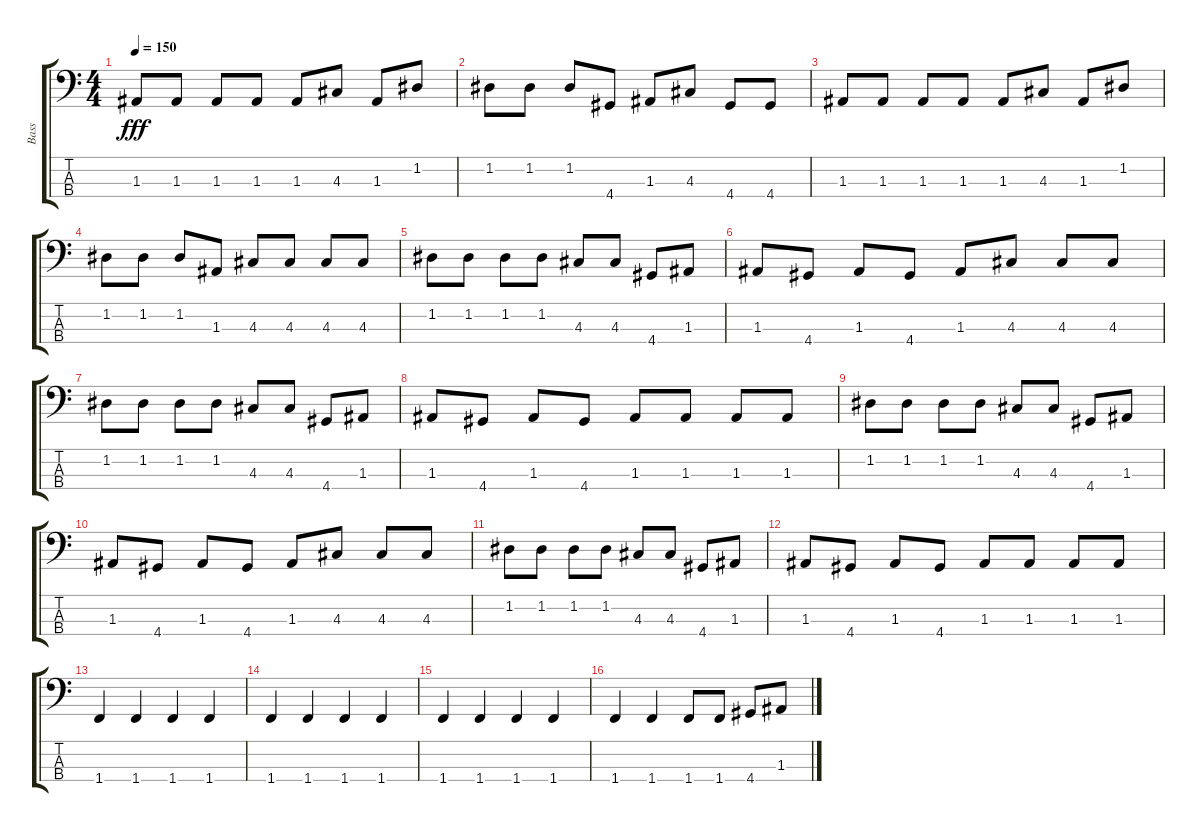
\track ("Bass" "Bass") {instrument electricbassfinger}
\staff {score tabs}
\tuning (G2 D2 A1 E1) {hide}
\ts (4 4)
\tempo 150
\clef f4
\ks c
1.3.8{dy fff} 1.3.8 1.3.8 1.3.8 1.3.8 4.3.8 1.3.8 1.2.8 |
1.2.8 1.2.8 1.2.8 4.4.8 1.3.8 4.3.8 4.4.8 4.4.8 |
1.3.8 1.3.8 1.3.8 1.3.8 1.3.8 4.3.8 1.3.8 1.2.8 |
1.2.8 1.2.8 1.2.8 1.3.8 4.3.8 4.3.8 4.3.8 4.3.8 |
1.2.8 1.2.8 1.2.8 1.2.8 4.3.8 4.3.8 4.4.8 1.3.8 |
1.3.8 4.4.8 1.3.8 4.4.8 1.3.8 4.3.8 4.3.8 4.3.8 |
1.2.8 1.2.8 1.2.8 1.2.8 4.3.8 4.3.8 4.4.8 1.3.8 |
1.3.8 4.4.8 1.3.8 4.4.8 1.3.8 1.3.8 1.3.8 1.3.8 |
1.2.8 1.2.8 1.2.8 1.2.8 4.3.8 4.3.8 4.4.8 1.3.8 |
1.3.8 4.4.8 1.3.8 4.4.8 1.3.8 4.3.8 4.3.8 4.3.8 |
1.2.8 1.2.8 1.2.8 1.2.8 4.3.8 4.3.8 4.4.8 1.3.8 |
1.3.8 4.4.8 1.3.8 4.4.8 1.3.8 1.3.8 1.3.8 1.3.8 |
1.4.4 1.4.4 1.4.4 1.4.4 |
1.4.4 1.4.4 1.4.4 1.4.4 |
1.4.4 1.4.4 1.4.4 1.4.4 |
1.4.4 1.4.4 1.4.8 1.4.8 4.4.8 1.3.8
